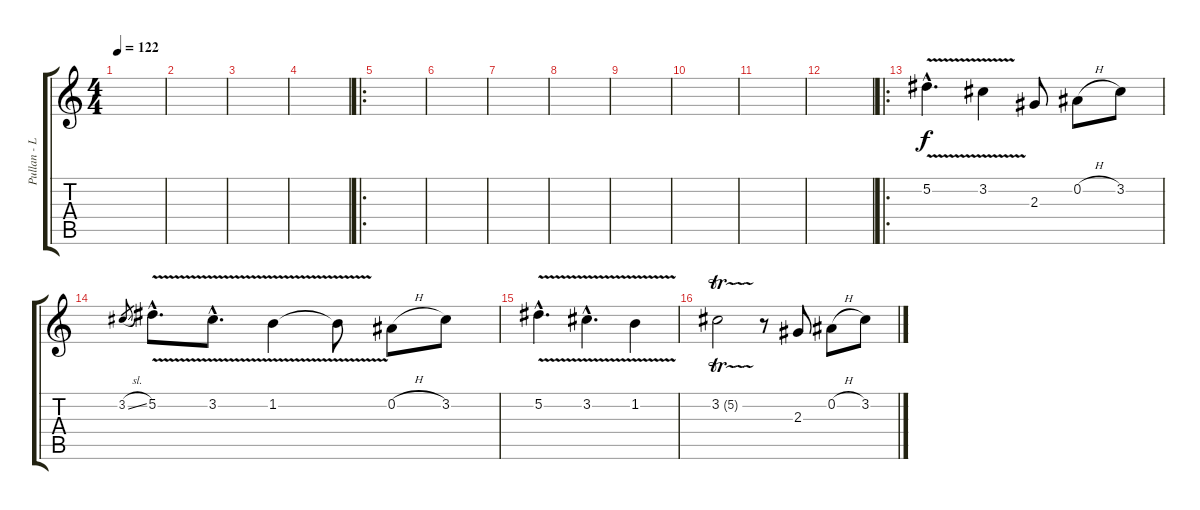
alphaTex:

\track ("Pullan - Lead Guitar" "Pullan - L") {instrument overdrivenguitar}
\staff {score tabs}
\tuning (Eb4 Bb3 Gb3 Db3 Ab2 Eb2) {hide}
\ts (4 4)
\tempo 122
\clef g2
\ks c
|
|
|
|
\ro
|
|
|
|
|
|
|
|
\ro
5.2{v hac}.4{d} 3.2{v}.4 2.3.8 0.2{h}.8 3.2.8 |
3.2{sl}.8{gr} 5.2{v hac}.8{d} 3.2{v hac}.8{d} 1.2{v}.4 1.2{t}.8 0.2{h}.8 3.2.8 |
5.2{v hac}.4{d} 3.2{v hac}.4{d} 1.2{v}.4 |
3.2{tr (5 32)}.2 r.8 2.3.8 0.2{h}.8 3.2.8
